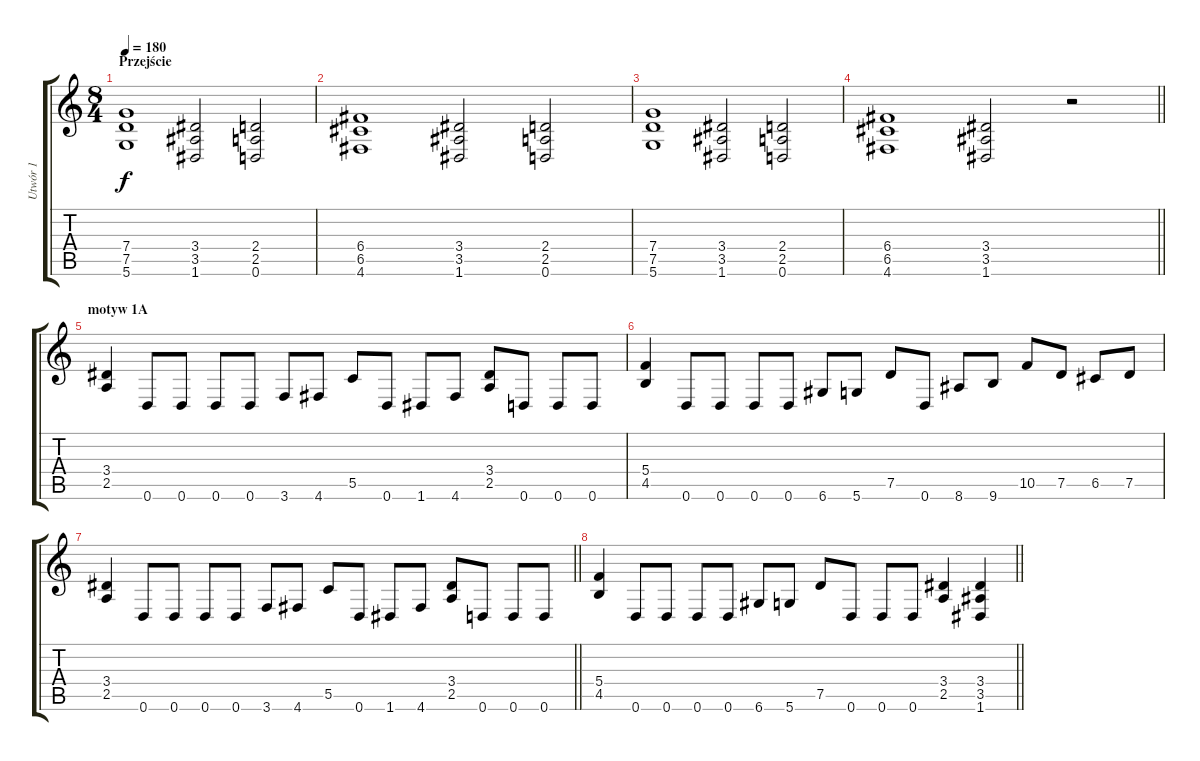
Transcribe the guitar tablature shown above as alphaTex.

\track ("Utwór 1" "Utwór 1") {instrument distortionguitar}
\staff {score tabs}
\tuning (D4 A3 F3 C3 G2 D2) {hide}
\ts (8 4)
\section ("" "Przejście")
\tempo 180
\clef g2
\ks c
(7.4 7.5 5.6).1{dy f} (3.4 3.5 1.6).2 (2.4 2.5 0.6).2 |
(6.4 6.5 4.6).1 (3.4 3.5 1.6).2 (2.4 2.5 0.6).2 |
(7.4 7.5 5.6).1 (3.4 3.5 1.6).2 (2.4 2.5 0.6).2 |
\barLineRight lightlight
(6.4 6.5 4.6).1 (3.4 3.5 1.6).2 r.2 |
\section ("" "motyw 1A")
(3.4 2.5).4 0.6.8 0.6.8 0.6.8 0.6.8 3.6.8 4.6.8 5.5.8 0.6.8 1.6.8 4.6.8 (3.4 2.5).8 0.6.8 0.6.8 0.6.8 |
(5.4 4.5).4 0.6.8 0.6.8 0.6.8 0.6.8 6.6.8 5.6.8 7.5.8 0.6.8 8.6.8 9.6.8 10.5.8 7.5.8 6.5.8 7.5.8 |
\barLineRight lightlight
(3.4 2.5).4 0.6.8 0.6.8 0.6.8 0.6.8 3.6.8 4.6.8 5.5.8 0.6.8 1.6.8 4.6.8 (3.4 2.5).8 0.6.8 0.6.8 0.6.8 |
\section ("" "")
\barLineRight lightlight
(5.4 4.5).4 0.6.8 0.6.8 0.6.8 0.6.8 6.6.8 5.6.8 7.5.8 0.6.8 0.6.8 0.6.8 (3.4 2.5).4 (3.4 3.5 1.6).4
